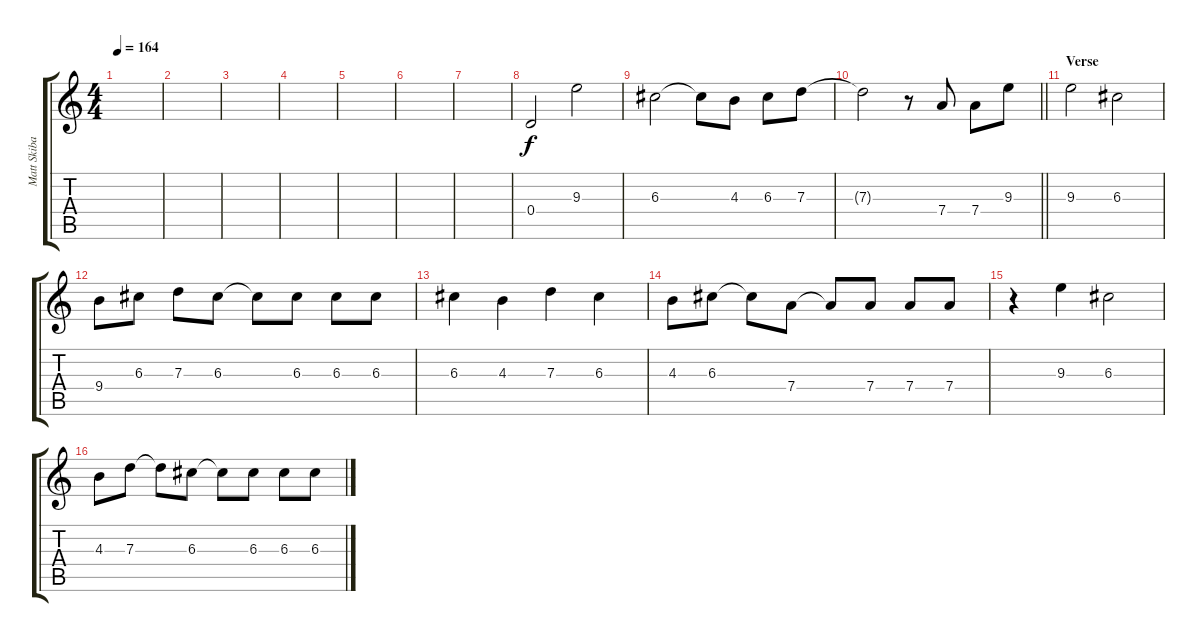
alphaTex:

\track ("Matt Skiba - Vocals" "Matt Skiba") {instrument distortionguitar}
\staff {score tabs}
\tuning (E4 B3 G3 D3 A2 E2) {hide}
\ts (4 4)
\tempo 164
\clef g2
\ks c
|
|
|
|
|
|
|
0.4.2 9.3.2 |
6.3.2 6.3{t}.8 4.3.8 6.3.8 7.3.8 |
\barLineRight lightlight
7.3{t}.2 r.8 7.4.8 7.4.8 9.3.8 |
\section ("" "Verse")
9.3.2 6.3.2 |
9.4.8 6.3.8 7.3.8 6.3.8 6.3{t}.8 6.3.8 6.3.8 6.3.8 |
6.3.4 4.3.4 7.3.4 6.3.4 |
4.3.8 6.3.8 6.3{t}.8 7.4.8 7.4{t}.8 7.4.8 7.4.8 7.4.8 |
r.4 9.3.4 6.3.2 |
4.3.8 7.3.8 7.3{t}.8 6.3.8 6.3{t}.8 6.3.8 6.3.8 6.3.8
